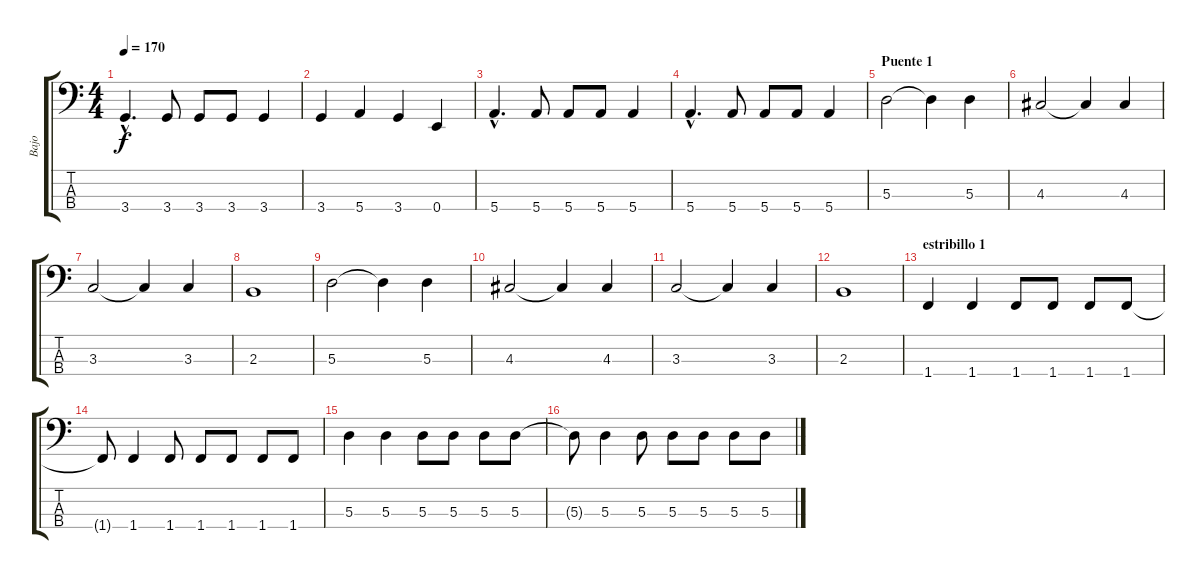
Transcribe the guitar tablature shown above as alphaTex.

\track ("Bajo" "Bajo") {instrument electricbasspick}
\staff {score tabs}
\tuning (G2 D2 A1 E1) {hide}
\ts (4 4)
\tempo 170
\clef f4
\ks c
3.4{hac}.4{d dy f} 3.4.8 3.4.8 3.4.8 3.4.4 |
3.4.4 5.4.4 3.4.4 0.4.4 |
5.4{hac}.4{d} 5.4.8 5.4.8 5.4.8 5.4.4 |
5.4{hac}.4{d} 5.4.8 5.4.8 5.4.8 5.4.4 |
\section ("" "Puente 1")
5.3.2 5.3{t}.4 5.3.4 |
4.3.2 4.3{t}.4 4.3.4 |
3.3.2 3.3{t}.4 3.3.4 |
2.3.1 |
5.3.2 5.3{t}.4 5.3.4 |
4.3.2 4.3{t}.4 4.3.4 |
3.3.2 3.3{t}.4 3.3.4 |
2.3.1 |
\section ("" "estribillo 1")
1.4.4 1.4.4 1.4.8 1.4.8 1.4.8 1.4.8 |
1.4{t}.8 1.4.4 1.4.8 1.4.8 1.4.8 1.4.8 1.4.8 |
5.3.4 5.3.4 5.3.8 5.3.8 5.3.8 5.3.8 |
5.3{t}.8 5.3.4 5.3.8 5.3.8 5.3.8 5.3.8 5.3.8
